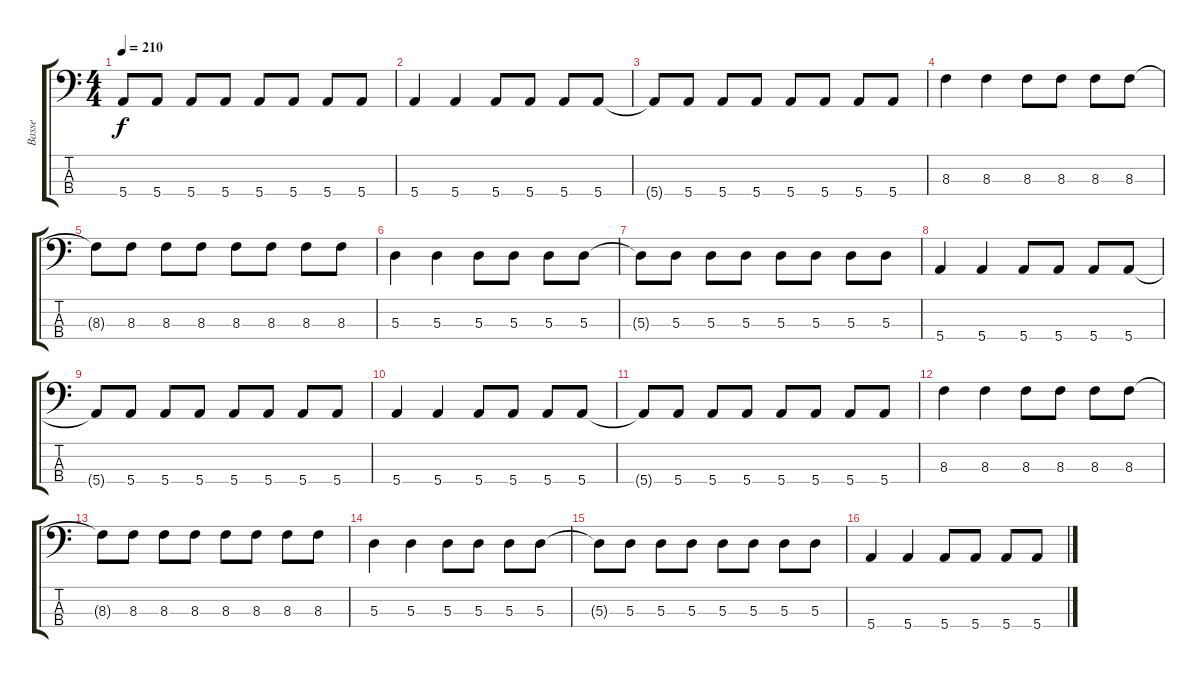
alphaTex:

\track ("Basse" "Basse") {instrument electricbassfinger}
\staff {score tabs}
\tuning (G2 D2 A1 E1) {hide}
\ts (4 4)
\tempo 210
\clef f4
\ks c
5.4{t}.8{dy f} 5.4.8 5.4.8 5.4.8 5.4.8 5.4.8 5.4.8 5.4.8 |
5.4.4 5.4.4 5.4.8 5.4.8 5.4.8 5.4.8 |
5.4{t}.8 5.4.8 5.4.8 5.4.8 5.4.8 5.4.8 5.4.8 5.4.8 |
8.3.4 8.3.4 8.3.8 8.3.8 8.3.8 8.3.8 |
8.3{t}.8 8.3.8 8.3.8 8.3.8 8.3.8 8.3.8 8.3.8 8.3.8 |
5.3.4 5.3.4 5.3.8 5.3.8 5.3.8 5.3.8 |
5.3{t}.8 5.3.8 5.3.8 5.3.8 5.3.8 5.3.8 5.3.8 5.3.8 |
5.4.4 5.4.4 5.4.8 5.4.8 5.4.8 5.4.8 |
5.4{t}.8 5.4.8 5.4.8 5.4.8 5.4.8 5.4.8 5.4.8 5.4.8 |
5.4.4 5.4.4 5.4.8 5.4.8 5.4.8 5.4.8 |
5.4{t}.8 5.4.8 5.4.8 5.4.8 5.4.8 5.4.8 5.4.8 5.4.8 |
8.3.4 8.3.4 8.3.8 8.3.8 8.3.8 8.3.8 |
8.3{t}.8 8.3.8 8.3.8 8.3.8 8.3.8 8.3.8 8.3.8 8.3.8 |
5.3.4 5.3.4 5.3.8 5.3.8 5.3.8 5.3.8 |
5.3{t}.8 5.3.8 5.3.8 5.3.8 5.3.8 5.3.8 5.3.8 5.3.8 |
5.4.4 5.4.4 5.4.8 5.4.8 5.4.8 5.4.8
